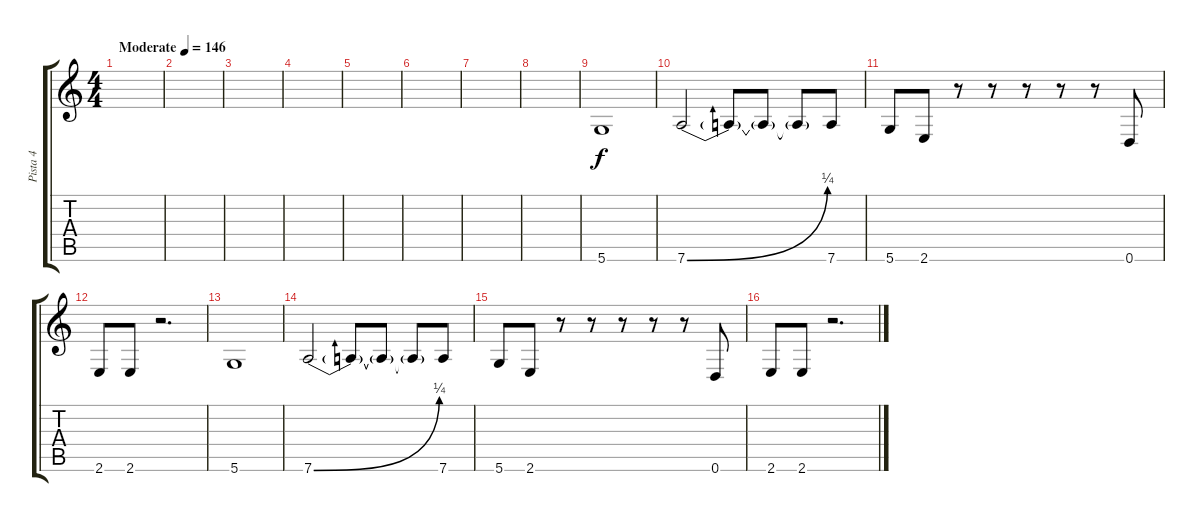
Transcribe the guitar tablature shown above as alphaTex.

\track ("Pista 4" "Pista 4") {instrument distortionguitar}
\staff {score tabs}
\tuning (E4 B3 G3 D3 A2 D2) {hide}
\ts (4 4)
\tempo (146 "Moderate")
\clef g2
\ks c
|
|
|
|
|
|
|
|
5.6.1 |
7.6{be (bend 0 0 60 1)}.2 7.6{t}.8 7.6{t}.8 7.6{t}.8 7.6.8 |
5.6.8 2.6.8 r.8 r.8 r.8 r.8 r.8 0.6.8 |
2.6.8 2.6.8 r.2{d} |
5.6.1 |
7.6{be (bend 0 0 60 1)}.2 7.6{t}.8 7.6{t}.8 7.6{t}.8 7.6.8 |
5.6.8 2.6.8 r.8 r.8 r.8 r.8 r.8 0.6.8 |
2.6.8 2.6.8 r.2{d}
